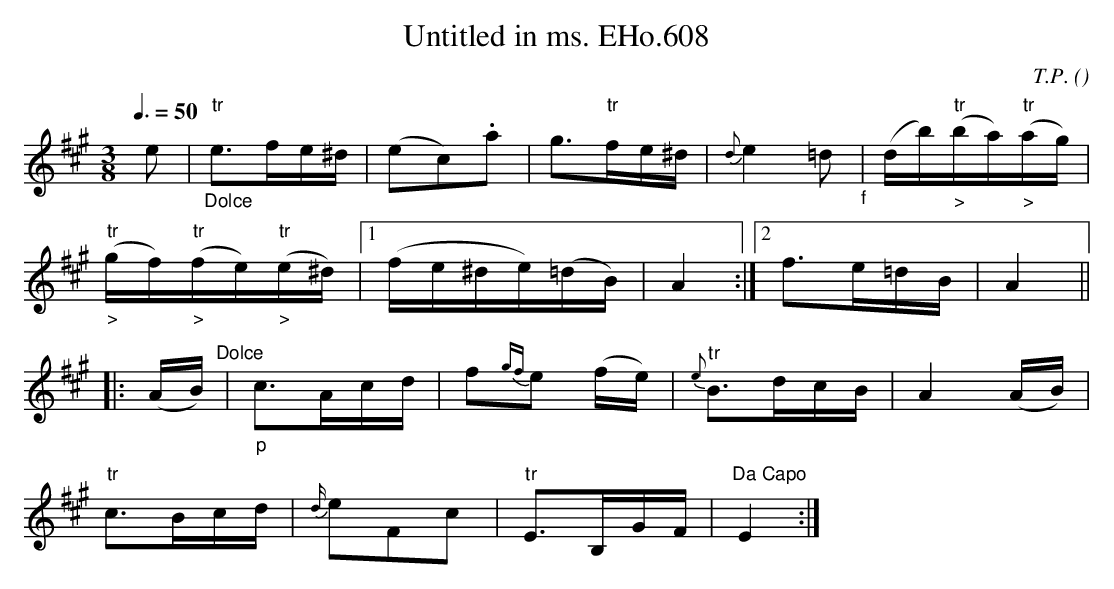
X:1
T:Untitled in ms. EHo.608
M:3/8
L:1/16
Q:3/8=50
C:T.P.
O:
K:A
ye2 | "_Dolce""tr"e3fe^d | (e2c2).a2 | g3"tr"fe^d | {d}e4=d2"_f" |\
(db)("tr""_>"ba)("tr""_>"ag) |
("tr""_>"gf)("tr""_>"fe)("tr""_>"e^d) | [1(fe^de)(=dB) | A4 :| [2f3e=dB | A4||
|:(AB)"Dolce" | "_p"c3Acd | f2{gf}e2 (fe) | {e}"tr"B3dcB | A4(AB) |
"tr"c3Bcd | {d/}e2F2c2 | "tr"E3B,GF |"Da Capo" E4 :|
